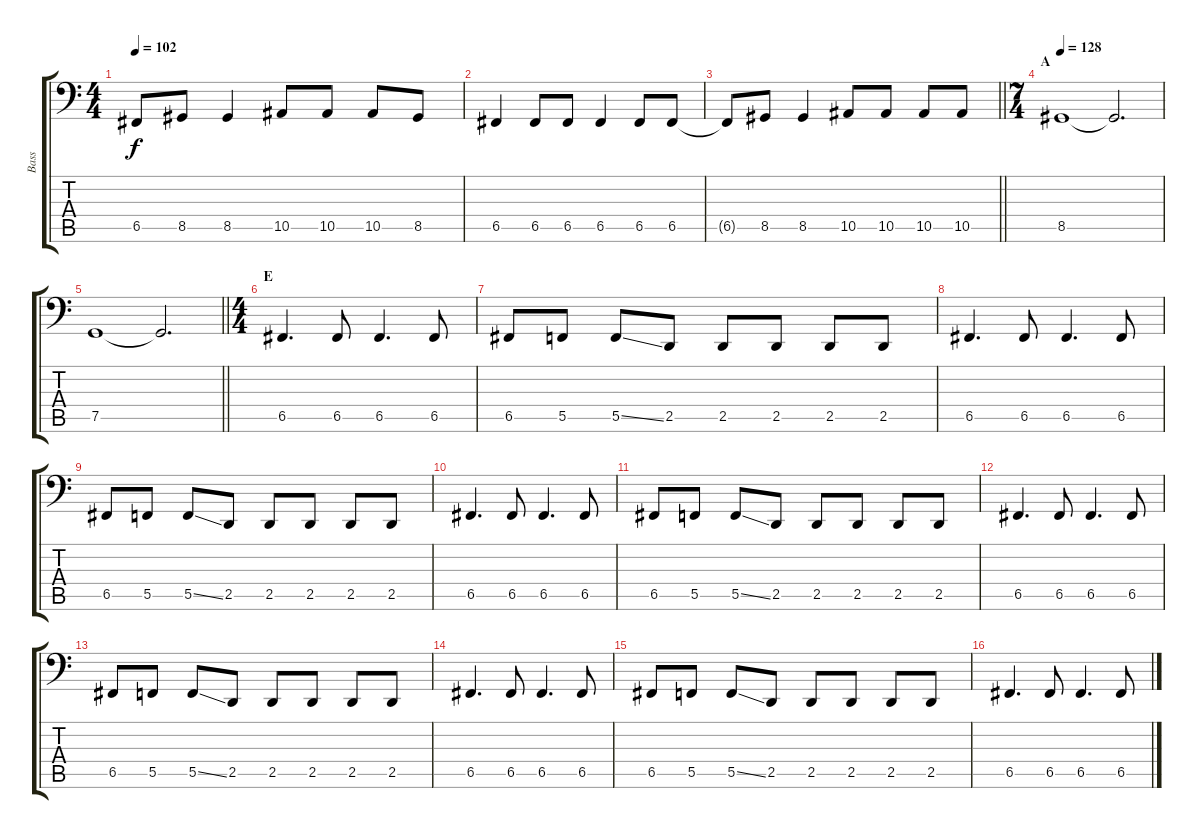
\track ("Bass" "Bass") {instrument electricbasspick}
\staff {score tabs}
\tuning (Bb2 F2 C2 G1 C1 A0) {hide}
\ts (4 4)
\tempo 102
\clef f4
\ks c
6.5{t}.8{dy f} 8.5.8 8.5.4 10.5.8 10.5.8 10.5.8 8.5.8 |
6.5.4 6.5.8 6.5.8 6.5.4 6.5.8 6.5.8 |
\barLineRight lightlight
6.5{t}.8 8.5.8 8.5.4 10.5.8 10.5.8 10.5.8 10.5.8 |
\ts (7 4)
\section ("" "A")
\tempo 128
8.5.1 8.5{t}.2{d} |
\barLineRight lightlight
7.5.1 7.5{t}.2{d} |
\ts (4 4)
\section ("" "E")
6.5.4{d} 6.5.8 6.5.4{d} 6.5.8 |
6.5.8 5.5.8 5.5{ss}.8 2.5.8 2.5.8 2.5.8 2.5.8 2.5.8 |
6.5.4{d} 6.5.8 6.5.4{d} 6.5.8 |
6.5.8 5.5.8 5.5{ss}.8 2.5.8 2.5.8 2.5.8 2.5.8 2.5.8 |
6.5.4{d} 6.5.8 6.5.4{d} 6.5.8 |
6.5.8 5.5.8 5.5{ss}.8 2.5.8 2.5.8 2.5.8 2.5.8 2.5.8 |
6.5.4{d} 6.5.8 6.5.4{d} 6.5.8 |
6.5.8 5.5.8 5.5{ss}.8 2.5.8 2.5.8 2.5.8 2.5.8 2.5.8 |
6.5.4{d} 6.5.8 6.5.4{d} 6.5.8 |
6.5.8 5.5.8 5.5{ss}.8 2.5.8 2.5.8 2.5.8 2.5.8 2.5.8 |
6.5.4{d} 6.5.8 6.5.4{d} 6.5.8
